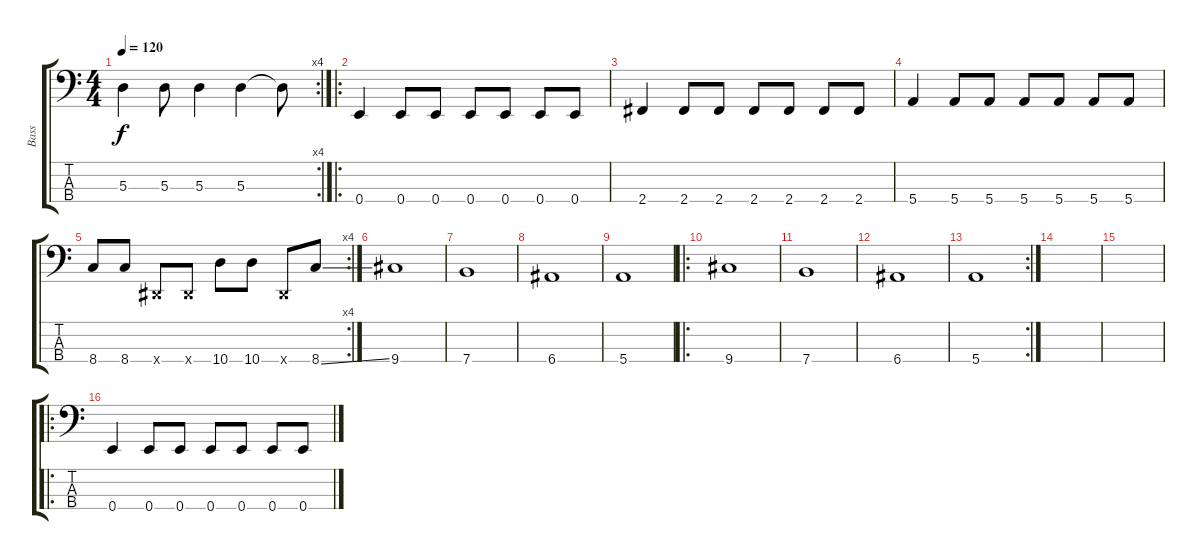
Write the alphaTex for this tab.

\track ("Bass" "Bass") {instrument electricbassfinger}
\staff {score tabs}
\tuning (G2 D2 A1 E1) {hide}
\rc 4
\ts (4 4)
\tempo 120
\clef f4
\ks c
5.3.4{dy f} 5.3.8 5.3.4 5.3.4 5.3{t}.8 |
\ro
0.4.4 0.4.8 0.4.8 0.4.8 0.4.8 0.4.8 0.4.8 |
2.4.4 2.4.8 2.4.8 2.4.8 2.4.8 2.4.8 2.4.8 |
5.4.4 5.4.8 5.4.8 5.4.8 5.4.8 5.4.8 5.4.8 |
\rc 4
8.4.8 8.4.8 -1.4{x}.8 -1.4{x}.8 10.4.8 10.4.8 -1.4{x}.8 8.4{ss}.8 |
9.4.1 |
7.4.1 |
6.4.1 |
5.4.1 |
\ro
9.4.1 |
7.4.1 |
6.4.1 |
\rc 2
5.4.1 |
|
|
\ro
0.4.4 0.4.8 0.4.8 0.4.8 0.4.8 0.4.8 0.4.8
